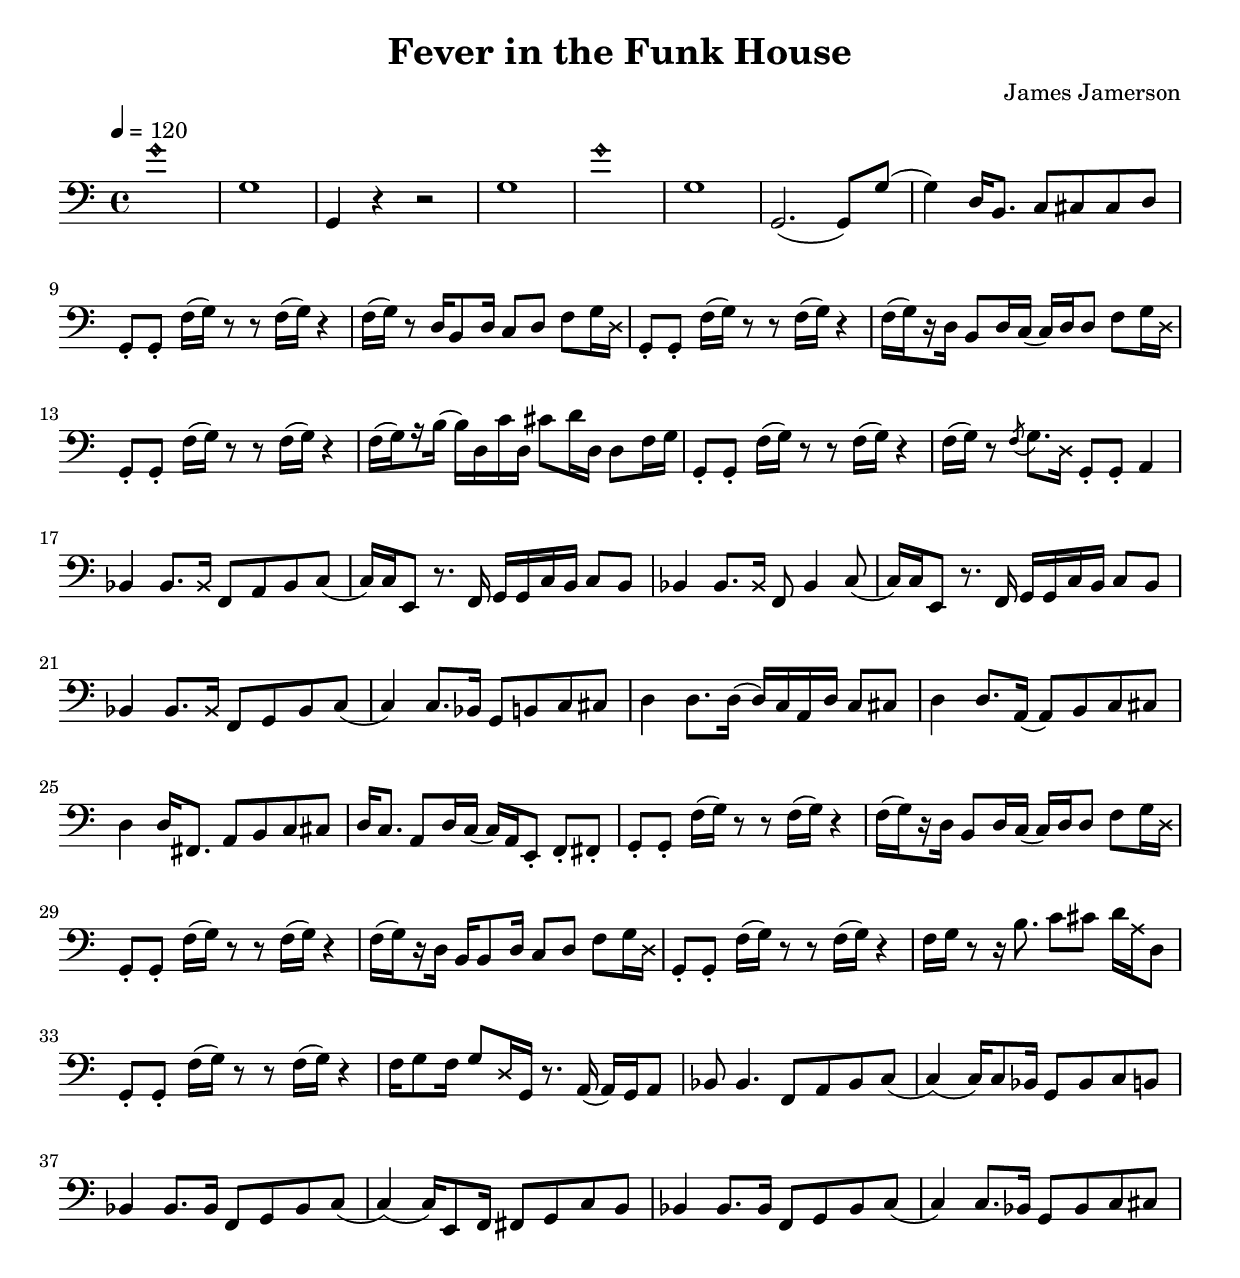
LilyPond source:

% WIP
% Original transcription by Yann Lambret <yann.lambret@gmail.com>

\version "2.18.2"

\header {
  title = "Fever in the Funk House"
  composer = "James Jamerson"
}

bass = {
  \time 4/4
  \clef bass
  \tempo 4 = 120

  % bars 1 - 8
  \override NoteHead.style = #'harmonic g'1 \revert NoteHead.style | \noBreak
  g1 | \noBreak
  g,4 r4 r2 | \noBreak
  g1 | \noBreak
  \override NoteHead.style = #'harmonic g'1 \revert NoteHead.style | \noBreak
  g1 | \noBreak
  g,2.( g,8) g( | \noBreak
  g4) d16 b,8. c8 cis cis d | \break

  % bars 9 - 12
  g,8\staccato g,\staccato f16[( g)] r8 r f16[( g)] r4 | \noBreak
  f16[( g)] r8 d16 b,8 d16 c8 d f g16 \override NoteHead.style = #'cross d \revert NoteHead.style | \noBreak
  g,8\staccato g,\staccato f16[( g)] r8 r f16[( g)] r4 | \noBreak
  f16[(\set stemRightBeamCount = #1 g) \set stemRightBeamCount = #1 \set stemLeftBeamCount = #1 r16 \set stemLeftBeamCount = #2 d16] b,8 d16 c( c) d d8 f g16 \override NoteHead.style = #'cross d \revert NoteHead.style | \break

  % bars 13 - 16
  g,8\staccato g,\staccato f16[( g)] r8 r f16[( g)] r4 | \noBreak
  f16[(\set stemRightBeamCount = #1 g) \set stemRightBeamCount = #1 \set stemLeftBeamCount = #1 r16 \set stemLeftBeamCount = #2 b16]( b) d c' d cis'8 d'16 d d8 f16 g \noBreak
  g,8\staccato g,\staccato f16[( g)] r8 r f16[( g)] r4 | \noBreak
  f16[( g)] r8 \acciaccatura f g8. \override NoteHead.style = #'cross d16 \revert NoteHead.style g,8\staccato g,\staccato a,4 | \break

  % bars 17 - 20
  bes,4 bes,8. \override NoteHead.style = #'cross bes,16 \revert NoteHead.style f,8 a, bes, c( | \noBreak
  c16) c16 e,8 r8. f,16 g, g, c  b, c8 b, | \noBreak
  bes,4 bes,8. \override NoteHead.style = #'cross bes,16 \revert NoteHead.style f,8 bes,4 c8( | \noBreak
  c16) c16 e,8 r8. f,16 g, g, c  b, c8 b, | \break

  % bars 21 - 24
  bes,4 bes,8. \override NoteHead.style = #'cross bes,16 \revert NoteHead.style f,8 g, bes, c( | \noBreak
  c4) c8. bes,16 g,8 b, c cis | \noBreak
  d4 d8. d16( d16) c a, d c8 cis | \noBreak
  d4 d8. a,16( a,8) b, c cis | \break

  % bars 25 - 28
  d4 d16 fis,8. a,8 b, c cis | \noBreak
  d16 c8. a,8 d16 c( c16) a, e,8\staccato f,\staccato fis,\staccato | \noBreak
  g,8\staccato g,\staccato f16[( g)] r8 r f16[( g)] r4 | \noBreak
  f16[(\set stemRightBeamCount = #1 g) \set stemRightBeamCount = #1 \set stemLeftBeamCount = #1 r16 \set stemLeftBeamCount = #2 d16] b,8 d16 c( c) d d8 f g16 \override NoteHead.style = #'cross d \revert NoteHead.style | \break

  % bars 29 - 32
  g,8\staccato g,\staccato f16[( g)] r8 r f16[( g)] r4 | \noBreak
  f16[(\set stemRightBeamCount = #1 g) \set stemRightBeamCount = #1 \set stemLeftBeamCount = #1 r16 \set stemLeftBeamCount = #2 d16] b,16 b,8 d16 c8 d f g16 \override NoteHead.style = #'cross d \revert NoteHead.style | \noBreak
  g,8\staccato g,\staccato f16[( g)] r8 r f16[( g)] r4 | \noBreak
  f16 g r8 r16 b8. c'8 cis' d'16 \override NoteHead.style = #'cross a16 \revert NoteHead.style d8 | \break

  % bars 33 - 36
  g,8\staccato g,\staccato f16[( g)] r8 r f16[( g)] r4 | \noBreak
  f16 g8 f16 g8 \override NoteHead.style = #'cross d16 \revert NoteHead.style g,16 r8. a,16( a,) g, a,8 | \noBreak
  bes,8 bes,4. f,8 a, bes, c( | \noBreak
  c4)( c16) c8 bes,16 g,8 bes, c b, | \break

  % bars 37 - 40
  bes,4 bes,8. bes,16 f,8 g, bes, c( | \noBreak
  c4)( c16) e,8 f,16 fis,8 g, c b, | \noBreak
  bes,4 bes,8. bes,16 f,8 g, bes, c( | \noBreak
  c4) c8. bes,16 g,8 bes, c cis | \break
}

\score {
  <<
    \new Staff \bass
  >>
  \layout {
    indent = #0
  }
}
